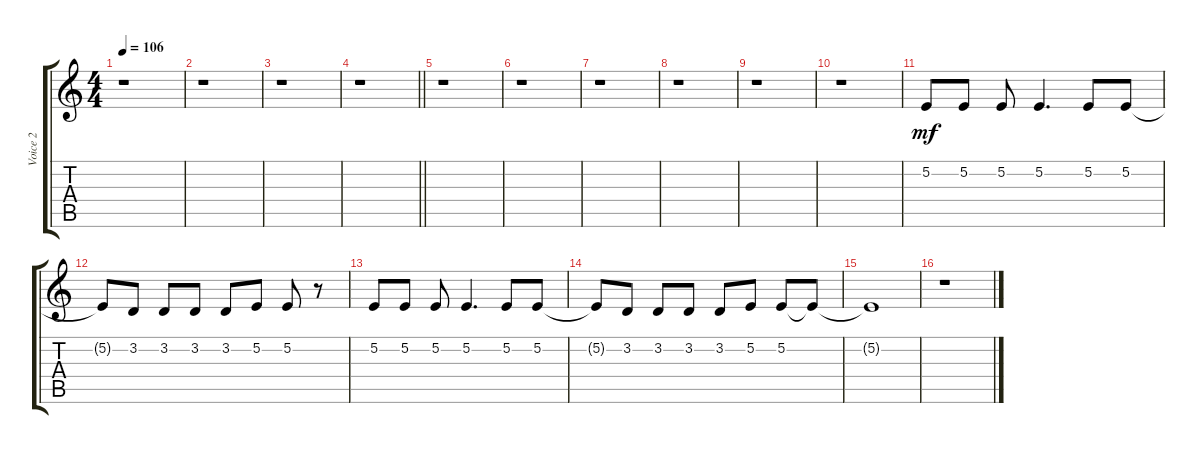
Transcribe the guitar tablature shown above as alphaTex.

\track ("Voice 2" "Voice 2") {instrument cello}
\staff {score tabs}
\tuning (E4 B3 G3 D3 A2 E2) {hide}
\ts (4 4)
\tempo 106
\clef g2
\ks c
r.1{dy mf} |
r.1 |
r.1 |
\barLineRight lightlight
r.1 |
r.1 |
r.1 |
r.1 |
r.1 |
r.1 |
r.1 |
5.2.8 5.2.8 5.2.8 5.2.4{d} 5.2.8 5.2.8 |
5.2{t}.8 3.2.8 3.2.8 3.2.8 3.2.8 5.2.8 5.2.8 r.8 |
5.2.8 5.2.8 5.2.8 5.2.4{d} 5.2.8 5.2.8 |
5.2{t}.8 3.2.8 3.2.8 3.2.8 3.2.8 5.2.8 5.2.8 5.2{t}.8 |
5.2{t}.1 |
r.1
